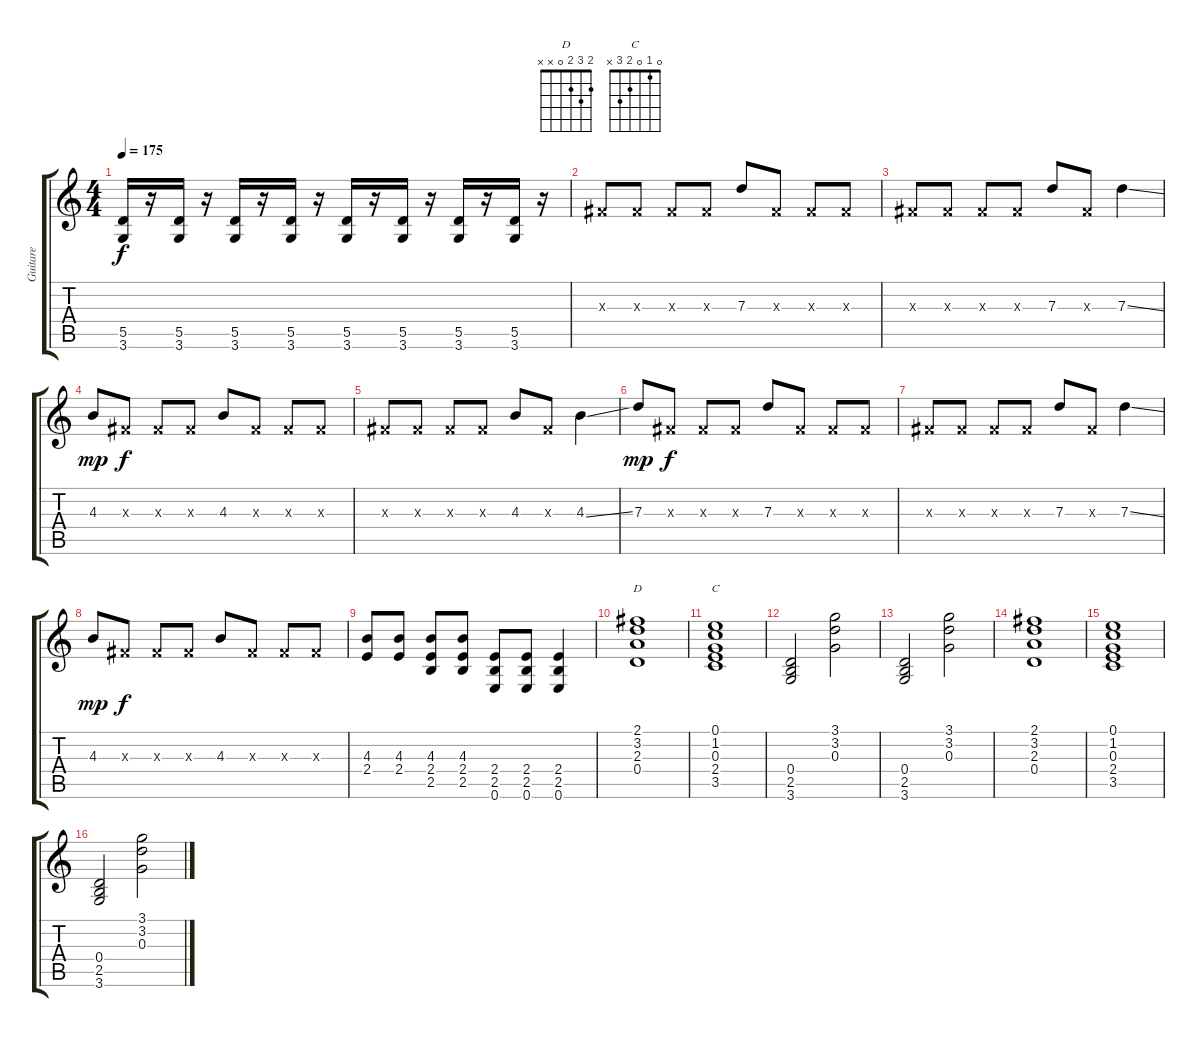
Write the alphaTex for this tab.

\track ("Guitare" "Guitare") {instrument distortionguitar}
\staff {score tabs}
\tuning (E4 B3 G3 D3 A2 E2) {hide}
\chord ("D" 2 3 2 0 x x)
\chord ("C" 0 1 0 2 3 x)
\ts (4 4)
\tempo 175
\clef g2
\ks c
(5.5 3.6).16{dy f} r.16 (5.5 3.6).16 r.16 (5.5 3.6).16 r.16 (5.5 3.6).16 r.16 (5.5 3.6).16 r.16 (5.5 3.6).16 r.16 (5.5 3.6).16 r.16 (5.5 3.6).16 r.16 |
-1.3{x}.8 -1.3{x}.8 -1.3{x}.8 -1.3{x}.8 7.3.8 -1.3{x}.8 -1.3{x}.8 -1.3{x}.8 |
-1.3{x}.8 -1.3{x}.8 -1.3{x}.8 -1.3{x}.8 7.3.8 -1.3{x}.8 7.3{ss}.4 |
4.3.8{dy mp} -1.3{x}.8{dy f} -1.3{x}.8 -1.3{x}.8 4.3.8 -1.3{x}.8 -1.3{x}.8 -1.3{x}.8 |
-1.3{x}.8 -1.3{x}.8 -1.3{x}.8 -1.3{x}.8 4.3.8 -1.3{x}.8 4.3{ss}.4 |
7.3.8{dy mp} -1.3{x}.8{dy f} -1.3{x}.8 -1.3{x}.8 7.3.8 -1.3{x}.8 -1.3{x}.8 -1.3{x}.8 |
-1.3{x}.8 -1.3{x}.8 -1.3{x}.8 -1.3{x}.8 7.3.8 -1.3{x}.8 7.3{ss}.4 |
4.3.8{dy mp} -1.3{x}.8{dy f} -1.3{x}.8 -1.3{x}.8 4.3.8 -1.3{x}.8 -1.3{x}.8 -1.3{x}.8 |
(4.3 2.4).8 (4.3 2.4).8 (4.3 2.4 2.5).8 (4.3 2.4 2.5).8 (2.4 2.5 0.6).8 (2.4 2.5 0.6).8 (2.4 2.5 0.6).4 |
(2.1 3.2 2.3 0.4).1{ch "D"} |
(0.1 1.2 0.3 2.4 3.5).1{ch "C"} |
(0.4 2.5 3.6).2 (3.1 3.2 0.3).2 |
(0.4 2.5 3.6).2 (3.1 3.2 0.3).2 |
(2.1 3.2 2.3 0.4).1 |
(0.1 1.2 0.3 2.4 3.5).1 |
(0.4 2.5 3.6).2 (3.1 3.2 0.3).2
